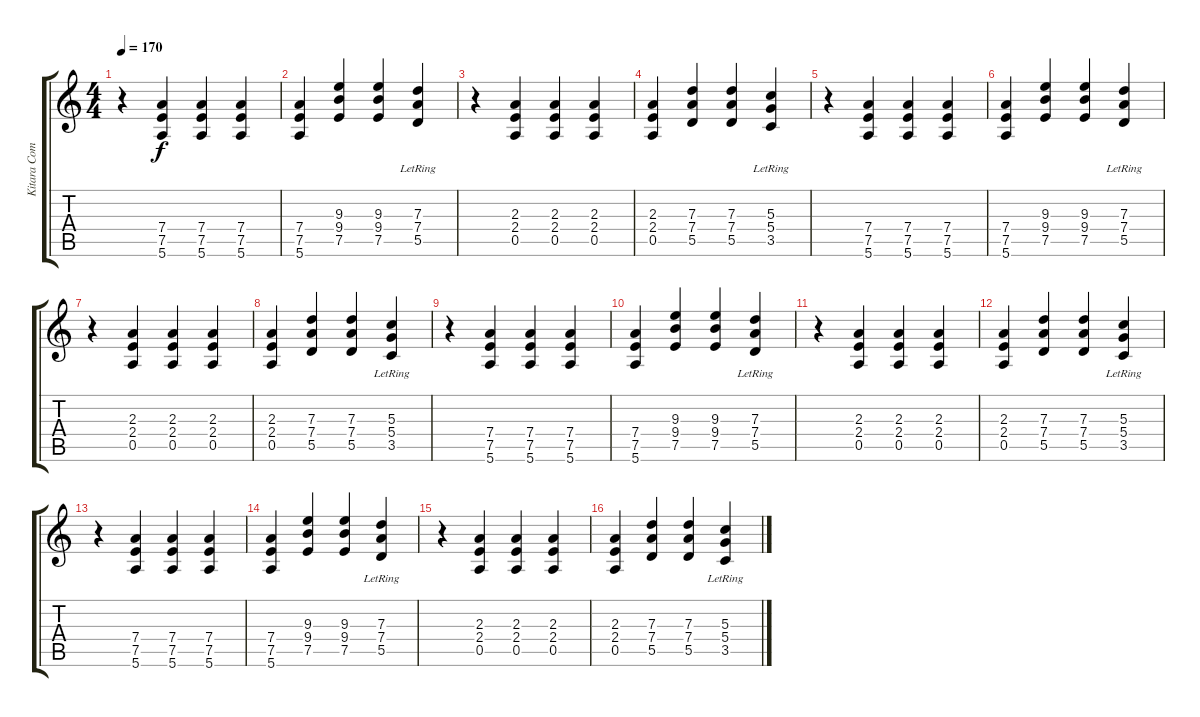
\track ("Kitara Comp" "Kitara Com") {instrument electricguitarmuted}
\staff {score tabs}
\tuning (E4 B3 G3 D3 A2 E2) {hide}
\ts (4 4)
\tempo 170
\clef g2
\ks c
r.4{dy f} (7.4 7.5 5.6).4 (7.4 7.5 5.6).4 (7.4 7.5 5.6).4 |
(7.4 7.5 5.6).4 (9.3 9.4 7.5).4{volume 13} (9.3 9.4 7.5).4{volume 13} (7.3 7.4 5.5{lr}).4{volume 13} |
r.4 (2.3 2.4 0.5).4 (2.3 2.4 0.5).4 (2.3 2.4 0.5).4 |
(2.3 2.4 0.5).4 (7.3 7.4 5.5).4{volume 13} (7.3 7.4 5.5).4{volume 13} (5.3 5.4{lr} 3.5).4{volume 13} |
r.4 (7.4 7.5 5.6).4 (7.4 7.5 5.6).4 (7.4 7.5 5.6).4 |
(7.4 7.5 5.6).4 (9.3 9.4 7.5).4{volume 13} (9.3 9.4 7.5).4{volume 13} (7.3 7.4 5.5{lr}).4{volume 13} |
r.4 (2.3 2.4 0.5).4 (2.3 2.4 0.5).4 (2.3 2.4 0.5).4 |
(2.3 2.4 0.5).4 (7.3 7.4 5.5).4{volume 13} (7.3 7.4 5.5).4{volume 13} (5.3 5.4{lr} 3.5).4{volume 13} |
r.4 (7.4 7.5 5.6).4 (7.4 7.5 5.6).4 (7.4 7.5 5.6).4 |
(7.4 7.5 5.6).4 (9.3 9.4 7.5).4{volume 13} (9.3 9.4 7.5).4{volume 13} (7.3 7.4 5.5{lr}).4{volume 13} |
r.4 (2.3 2.4 0.5).4 (2.3 2.4 0.5).4 (2.3 2.4 0.5).4 |
(2.3 2.4 0.5).4 (7.3 7.4 5.5).4{volume 13} (7.3 7.4 5.5).4{volume 13} (5.3 5.4{lr} 3.5).4{volume 13} |
r.4 (7.4 7.5 5.6).4 (7.4 7.5 5.6).4 (7.4 7.5 5.6).4 |
(7.4 7.5 5.6).4 (9.3 9.4 7.5).4{volume 13} (9.3 9.4 7.5).4{volume 13} (7.3 7.4 5.5{lr}).4{volume 13} |
r.4 (2.3 2.4 0.5).4 (2.3 2.4 0.5).4 (2.3 2.4 0.5).4 |
(2.3 2.4 0.5).4 (7.3 7.4 5.5).4{volume 13} (7.3 7.4 5.5).4{volume 13} (5.3 5.4{lr} 3.5).4{volume 13}
